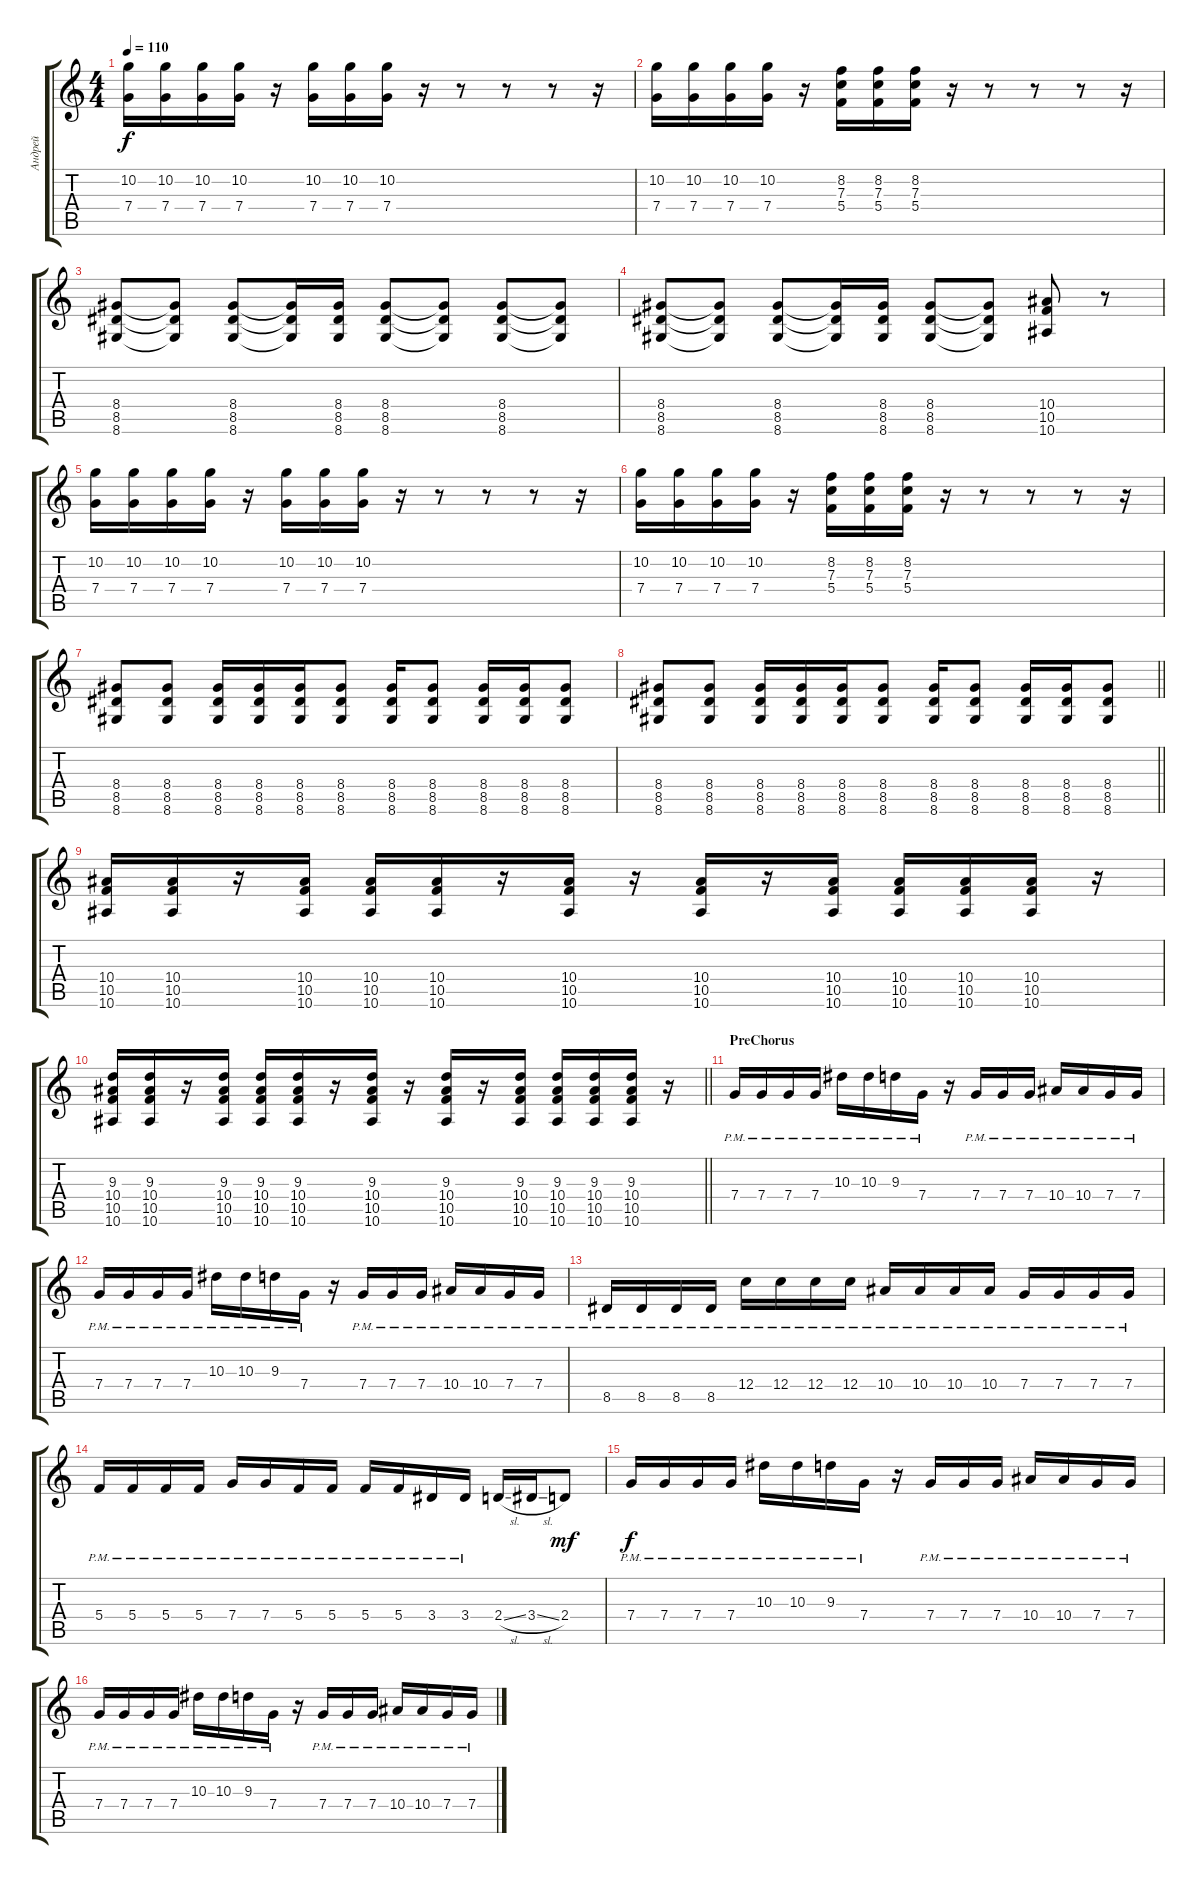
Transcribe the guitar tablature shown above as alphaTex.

\track ("Андрей" "Андрей") {instrument distortionguitar}
\staff {score tabs}
\tuning (D4 A3 F3 C3 G2 C2) {hide}
\ts (4 4)
\tempo 110
\clef g2
\ks c
(10.2 7.4).16{dy f} (10.2 7.4).16 (10.2 7.4).16 (10.2 7.4).16 r.16 (10.2 7.4).16 (10.2 7.4).16 (10.2 7.4).16 r.16 r.8 r.8 r.8 r.16 |
(10.2 7.4).16 (10.2 7.4).16 (10.2 7.4).16 (10.2 7.4).16 r.16 (8.2 7.3 5.4).16 (8.2 7.3 5.4).16 (8.2 7.3 5.4).16 r.16 r.8 r.8 r.8 r.16 |
(8.4 8.5 8.6).8 (8.4{t} 8.5{t} 8.6{t}).8 (8.4 8.5 8.6).8 (8.4{t} 8.5{t} 8.6{t}).16 (8.4 8.5 8.6).16 (8.4 8.5 8.6).8 (8.4{t} 8.5{t} 8.6{t}).8 (8.4 8.5 8.6).8 (8.4{t} 8.5{t} 8.6{t}).8 |
(8.4 8.5 8.6).8 (8.4{t} 8.5{t} 8.6{t}).8 (8.4 8.5 8.6).8 (8.4{t} 8.5{t} 8.6{t}).16 (8.4 8.5 8.6).16 (8.4 8.5 8.6).8 (8.4{t} 8.5{t} 8.6{t}).8 (10.4 10.5 10.6).8 r.8 |
(10.2 7.4).16 (10.2 7.4).16 (10.2 7.4).16 (10.2 7.4).16 r.16 (10.2 7.4).16 (10.2 7.4).16 (10.2 7.4).16 r.16 r.8 r.8 r.8 r.16 |
(10.2 7.4).16 (10.2 7.4).16 (10.2 7.4).16 (10.2 7.4).16 r.16 (8.2 7.3 5.4).16 (8.2 7.3 5.4).16 (8.2 7.3 5.4).16 r.16 r.8 r.8 r.8 r.16 |
(8.4 8.5 8.6).8 (8.4 8.5 8.6).8 (8.4 8.5 8.6).16 (8.4 8.5 8.6).16 (8.4 8.5 8.6).16 (8.4 8.5 8.6).8 (8.4 8.5 8.6).16 (8.4 8.5 8.6).8 (8.4 8.5 8.6).16 (8.4 8.5 8.6).16 (8.4 8.5 8.6).8 |
\barLineRight lightlight
(8.4 8.5 8.6).8 (8.4 8.5 8.6).8 (8.4 8.5 8.6).16 (8.4 8.5 8.6).16 (8.4 8.5 8.6).16 (8.4 8.5 8.6).8 (8.4 8.5 8.6).16 (8.4 8.5 8.6).8 (8.4 8.5 8.6).16 (8.4 8.5 8.6).16 (8.4 8.5 8.6).8 |
\section ("" "")
(10.4 10.5 10.6).16 (10.4 10.5 10.6).16 r.16 (10.4 10.5 10.6).16 (10.4 10.5 10.6).16 (10.4 10.5 10.6).16 r.16 (10.4 10.5 10.6).16 r.16 (10.4 10.5 10.6).16 r.16 (10.4 10.5 10.6).16 (10.4 10.5 10.6).16 (10.4 10.5 10.6).16 (10.4 10.5 10.6).16 r.16 |
\barLineRight lightlight
(9.3 10.4 10.5 10.6).16 (9.3 10.4 10.5 10.6).16 r.16 (9.3 10.4 10.5 10.6).16 (9.3 10.4 10.5 10.6).16 (9.3 10.4 10.5 10.6).16 r.16 (9.3 10.4 10.5 10.6).16 r.16 (9.3 10.4 10.5 10.6).16 r.16 (9.3 10.4 10.5 10.6).16 (9.3 10.4 10.5 10.6).16 (9.3 10.4 10.5 10.6).16 (9.3 10.4 10.5 10.6).16 r.16 |
\section ("" "PreChorus")
7.4{pm}.16 7.4{pm}.16 7.4{pm}.16 7.4{pm}.16 10.3{pm}.16 10.3{pm}.16 9.3{pm}.16 7.4{pm}.16 r.16 7.4{pm}.16 7.4{pm}.16 7.4{pm}.16 10.4{pm}.16 10.4{pm}.16 7.4{pm}.16 7.4{pm}.16 |
7.4{pm}.16 7.4{pm}.16 7.4{pm}.16 7.4{pm}.16 10.3{pm}.16 10.3{pm}.16 9.3{pm}.16 7.4{pm}.16 r.16 7.4{pm}.16 7.4{pm}.16 7.4{pm}.16 10.4{pm}.16 10.4{pm}.16 7.4{pm}.16 7.4{pm}.16 |
8.5{pm}.16 8.5{pm}.16 8.5{pm}.16 8.5{pm}.16 12.4{pm}.16 12.4{pm}.16 12.4{pm}.16 12.4{pm}.16 10.4{pm}.16 10.4{pm}.16 10.4{pm}.16 10.4{pm}.16 7.4{pm}.16 7.4{pm}.16 7.4{pm}.16 7.4{pm}.16 |
5.4{pm}.16 5.4{pm}.16 5.4{pm}.16 5.4{pm}.16 7.4{pm}.16 7.4{pm}.16 5.4{pm}.16 5.4{pm}.16 5.4{pm}.16 5.4{pm}.16 3.4{pm}.16 3.4{pm}.16 2.4{sl}.16 3.4{sl}.16 2.4.8{dy mf} |
7.4{pm}.16{dy f} 7.4{pm}.16 7.4{pm}.16 7.4{pm}.16 10.3{pm}.16 10.3{pm}.16 9.3{pm}.16 7.4{pm}.16 r.16 7.4{pm}.16 7.4{pm}.16 7.4{pm}.16 10.4{pm}.16 10.4{pm}.16 7.4{pm}.16 7.4{pm}.16 |
7.4{pm}.16 7.4{pm}.16 7.4{pm}.16 7.4{pm}.16 10.3{pm}.16 10.3{pm}.16 9.3{pm}.16 7.4{pm}.16 r.16 7.4{pm}.16 7.4{pm}.16 7.4{pm}.16 10.4{pm}.16 10.4{pm}.16 7.4{pm}.16 7.4{pm}.16
